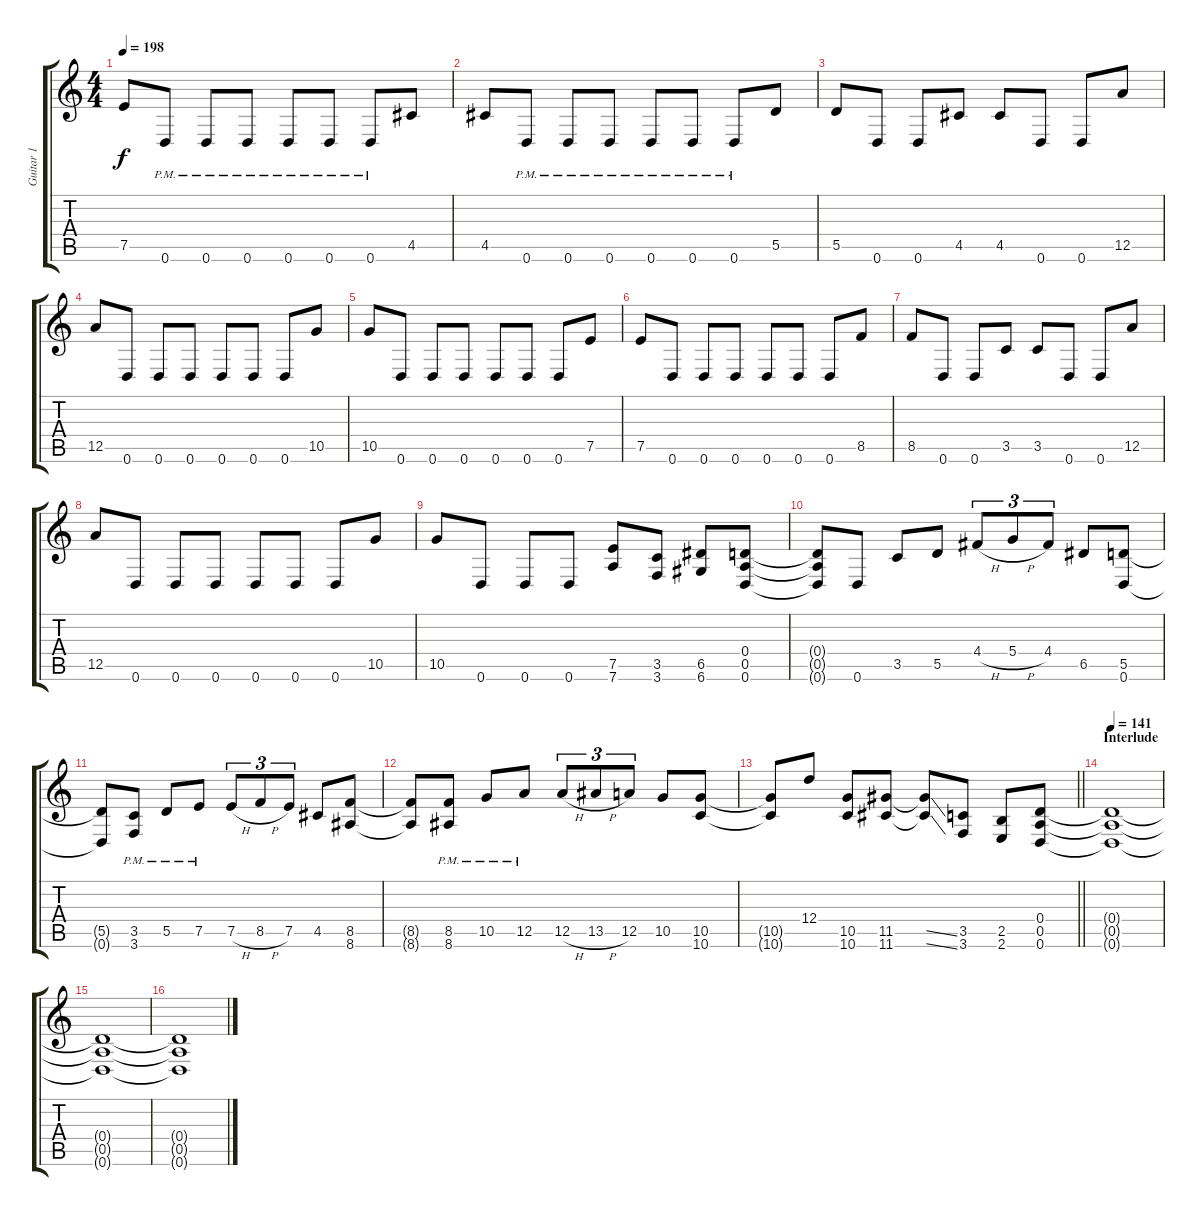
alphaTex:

\track ("Guitar 1" "Guitar 1") {instrument distortionguitar}
\staff {score tabs}
\tuning (E4 B3 G3 D3 A2 D2) {hide}
\ts (4 4)
\tempo 198
\clef g2
\ks c
7.5.8{dy f} 0.6{pm}.8 0.6{pm}.8 0.6{pm}.8 0.6{pm}.8 0.6{pm}.8 0.6{pm}.8 4.5.8 |
4.5.8 0.6{pm}.8 0.6{pm}.8 0.6{pm}.8 0.6{pm}.8 0.6{pm}.8 0.6{pm}.8 5.5.8 |
5.5.8 0.6.8 0.6.8 4.5.8 4.5.8 0.6.8 0.6.8 12.5.8 |
12.5.8 0.6.8 0.6.8 0.6.8 0.6.8 0.6.8 0.6.8 10.5.8 |
10.5.8 0.6.8 0.6.8 0.6.8 0.6.8 0.6.8 0.6.8 7.5.8 |
7.5.8 0.6.8 0.6.8 0.6.8 0.6.8 0.6.8 0.6.8 8.5.8 |
8.5.8 0.6.8 0.6.8 3.5.8 3.5.8 0.6.8 0.6.8 12.5.8 |
12.5.8 0.6.8 0.6.8 0.6.8 0.6.8 0.6.8 0.6.8 10.5.8 |
10.5.8 0.6.8 0.6.8 0.6.8 (7.5 7.6).8 (3.5 3.6).8 (6.5 6.6).8 (0.4 0.5 0.6).8 |
(0.4{t} 0.5{t} 0.6{t}).8 0.6.8 3.5.8 5.5.8 4.4{h}.8{tu (3 2)} 5.4{h}.8{tu (3 2)} 4.4.8{tu (3 2)} 6.5.8 (5.5 0.6).8 |
(5.5{t} 0.6{t}).8 (3.5{pm} 3.6).8 5.5{pm}.8 7.5{pm}.8 7.5{h}.8{tu (3 2)} 8.5{h}.8{tu (3 2)} 7.5.8{tu (3 2)} 4.5.8 (8.5 8.6).8 |
(8.5{t} 8.6{t}).8 (8.5{pm} 8.6).8 10.5{pm}.8 12.5{pm}.8 12.5{h}.8{tu (3 2)} 13.5{h}.8{tu (3 2)} 12.5.8{tu (3 2)} 10.5.8 (10.5 10.6).8 |
\barLineRight lightlight
(10.5{t} 10.6{t}).8 12.4.8 (10.5 10.6).8 (11.5 11.6).8 (11.5{ss t} 11.6{ss t}).8 (3.5 3.6).8 (2.5 2.6).8 (0.4 0.5 0.6).8 |
\section ("" "Interlude")
\tempo 141
(0.4{t} 0.5{t} 0.6{t}).1 |
(0.4{t} 0.5{t} 0.6{t}).1 |
(0.4{t} 0.5{t} 0.6{t}).1
